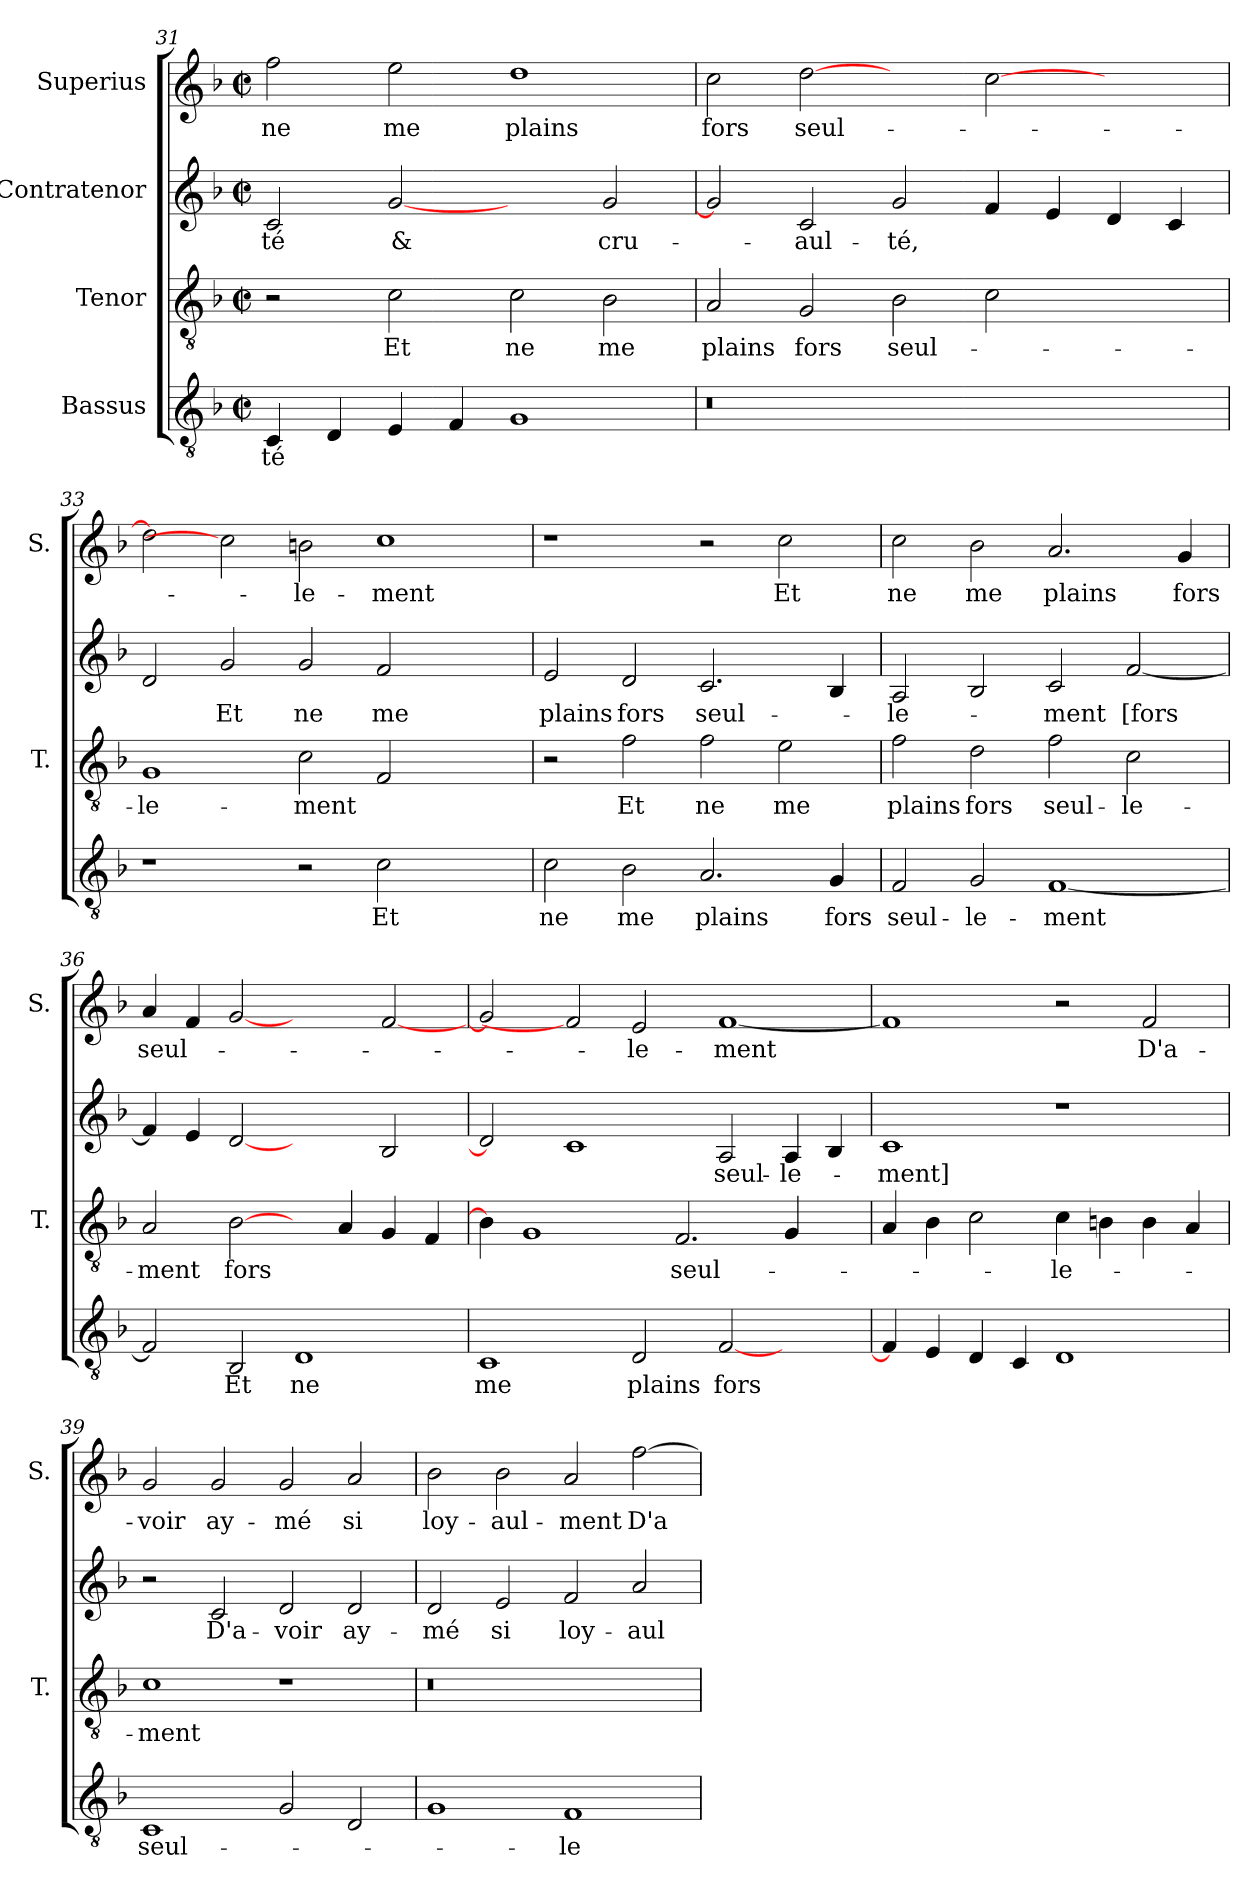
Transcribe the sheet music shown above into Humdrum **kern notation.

**kern	**text	**kern	**text	**kern	**text	**kern	**text
*part4	*part4	*part3	*part3	*part2	*part2	*part1	*part1
*staff4	*staff4	*staff3	*staff3	*staff2	*staff2	*staff1	*staff1
*I"Bassus	*	*I"Tenor	*	*I"Contratenor	*	*I"Superius	*
*	*	*I'T.	*	*	*	*I'S.	*
!!LO:PB:g=z
*clefGv2	*	*clefGv2	*	*clefG2	*	*clefG2	*
*k[b-]	*	*k[b-]	*	*k[b-]	*	*k[b-]	*
*F:	*	*F:	*	*F:	*	*F:	*
*M2/2	*	*M2/2	*	*M2/2	*	*M2/2	*
*met(c|)	*	*met(c|)	*	*met(c|)	*	*met(c|)	*
=31	=31	=31	=31	=31	=31	=31	=31
4C/	-té	2r	.	2c/	-té	2ff\	ne
4D/	.	.	.	.	.	.	.
4E/	.	2c\	Et	[2g/	&	2ee\	me
4F/	.	.	.	.	.	.	.
1G/	.	2c\	ne	2ryy	.	1dd\	plains
.	.	2B-\	me	2g/	cru-	.	.
=32	=32	=32	=32	=32	=32	=32	=32
!LO:N:vis=0	!	!	!	!	!	!	!
1r	.	2A/	plains	2g/]	.	2cc\	fors
.	.	2G/	fors	2c/	-aul-	[2dd\	seul-
1ryy	.	2B-\	seul-	2g/	-té,	2ryy	.
.	.	2c\	.	4f/	.	[2cc\	.
.	.	.	.	4e/	.	.	.
2ryy	.	2ryy	.	4d/	.	2ryy	.
.	.	.	.	4c/	.	.	.
=33	=33	=33	=33	=33	=33	=33	=33
1r	.	1G/	-le-	2d/	.	2dd\]	.
.	.	.	.	2g/	Et	2cc\]	.
2r	.	2c\	-ment	2g/	ne	2bn\	-le-
2c\	Et	2F/	.	2f/	me	1cc\	-ment
2ryy	.	2ryy	.	2ryy	.	.	.
=34	=34	=34	=34	=34	=34	=34	=34
2c\	ne	2r	.	2e/	plains	1r	.
2B-\	me	2f\	Et	2d/	fors	.	.
2.A/	plains	2f\	ne	2.c/	seul-	2r	.
.	.	2e\	me	.	.	2cc\	Et
4G/	fors	.	.	4B-/	.	.	.
=35	=35	=35	=35	=35	=35	=35	=35
2F/	seul-	2f\	plains	2A/	-le-	2cc\	ne
2G/	-le-	2d\	fors	2B-/	.	2b-\	me
[1F/	-ment	2f\	seul-	2c/	-ment	2.a/	plains
.	.	2c\	-le-	[2f/	[fors	.	.
.	.	.	.	.	.	4g/	fors
!!LO:LB:g=z
=36	=36	=36	=36	=36	=36	=36	=36
2F/]	.	2A/	-ment	4f/]	.	4a/	seul-
.	.	.	.	4e/	.	4f/	.
2BB-/	Et	[2B-\	fors	[2d/	.	[2g/	.
1D/	ne	4ryy	.	2ryy	.	2ryy	.
.	.	4A/	.	.	.	.	.
.	.	4G/	.	2B-/	.	[2f/	.
.	.	4F/	.	.	.	.	.
=37	=37	=37	=37	=37	=37	=37	=37
1C/	me	4B-\]	.	2d/]	.	2g/]	.
.	.	1G/	.	.	.	.	.
.	.	.	.	1c/	.	2f/]	.
2D/	plains	.	.	.	.	2e/	-le-
.	.	2.F/	seul-	.	.	.	.
[2F/	fors	.	.	2A/	seul-	[1f/	-ment
2ryy	.	4G/	.	4A/	-le-	.	.
.	.	4ryy	.	4B-/	.	.	.
=38	=38	=38	=38	=38	=38	=38	=38
4F/]	.	4A/	.	1c/	-ment]	1f/]	.
4E/	.	4B-\	.	.	.	.	.
4D/	.	2c\	.	.	.	.	.
4C/	.	.	.	.	.	.	.
1D/	.	4c\	-le-	1r	.	2r	.
.	.	4Bn\	.	.	.	.	.
.	.	4B\	.	.	.	2f/	D'a-
.	.	4A/	.	.	.	.	.
=39	=39	=39	=39	=39	=39	=39	=39
1C/	seul-	1c\	-ment	2r	.	2g/	-voir
.	.	.	.	2c/	D'a-	2g/	ay-
2G/	.	1r	.	2d/	-voir	2g/	-mé
2D/	.	.	.	2d/	ay-	2a/	si
=40	=40	=40	=40	=40	=40	=40	=40
!	!	!LO:N:vis=0	!	!	!	!	!
1G/	.	1r	.	2d/	-mé	2b-\	loy-
.	.	.	.	2e/	si	2b-\	-aul-
1F/	-le-	1ryy	.	2f/	loy-	2a/	-ment
.	.	.	.	2a/	-aul-	[2ff\	D'a-
=	=	=	=	=	=	=	=
*-	*-	*-	*-	*-	*-	*-	*-
